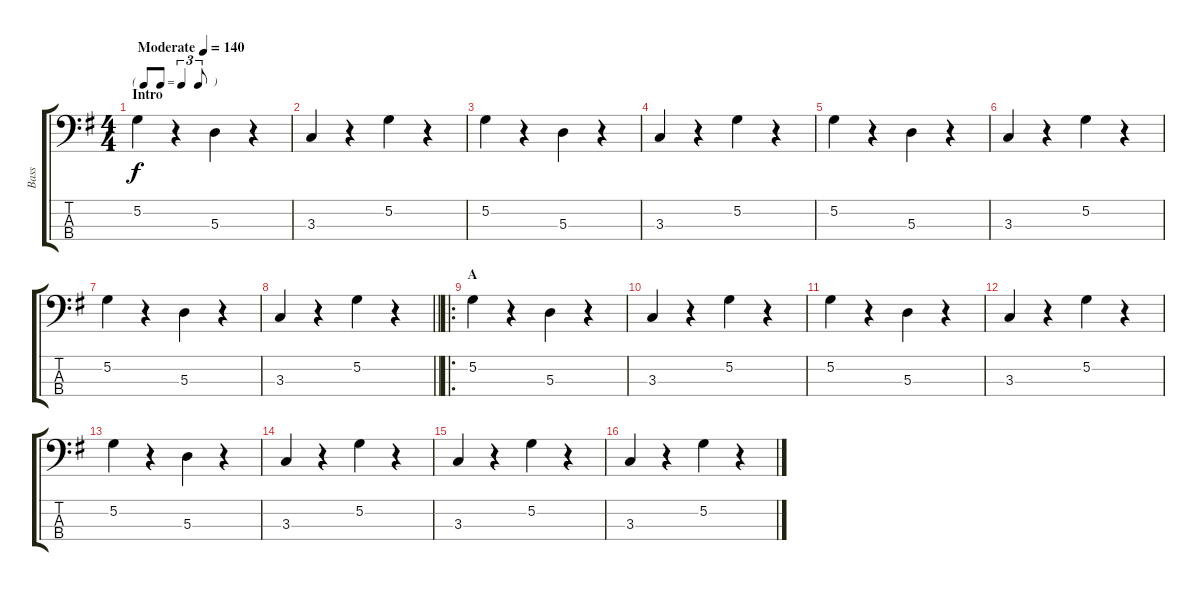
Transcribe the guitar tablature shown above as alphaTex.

\track ("Bass" "Bass") {instrument electricbassfinger}
\staff {score tabs}
\tuning (G2 D2 A1 E1) {hide}
\ts (4 4)
\tf triplet8th
\section ("" "Intro")
\tempo (140 "Moderate")
\clef f4
\ks g
5.2.4{dy f instrument electricbassfinger} r.4 5.3.4 r.4 |
3.3.4 r.4 5.2.4 r.4 |
5.2.4 r.4 5.3.4 r.4 |
3.3.4 r.4 5.2.4 r.4 |
5.2.4 r.4 5.3.4 r.4 |
3.3.4 r.4 5.2.4 r.4 |
5.2.4 r.4 5.3.4 r.4 |
\barLineRight lightlight
3.3.4 r.4 5.2.4 r.4 |
\ro
\section ("" "A")
5.2.4 r.4 5.3.4 r.4 |
3.3.4 r.4 5.2.4 r.4 |
5.2.4 r.4 5.3.4 r.4 |
3.3.4 r.4 5.2.4 r.4 |
5.2.4 r.4 5.3.4 r.4 |
3.3.4 r.4 5.2.4 r.4 |
3.3.4 r.4 5.2.4 r.4 |
3.3.4 r.4 5.2.4 r.4
